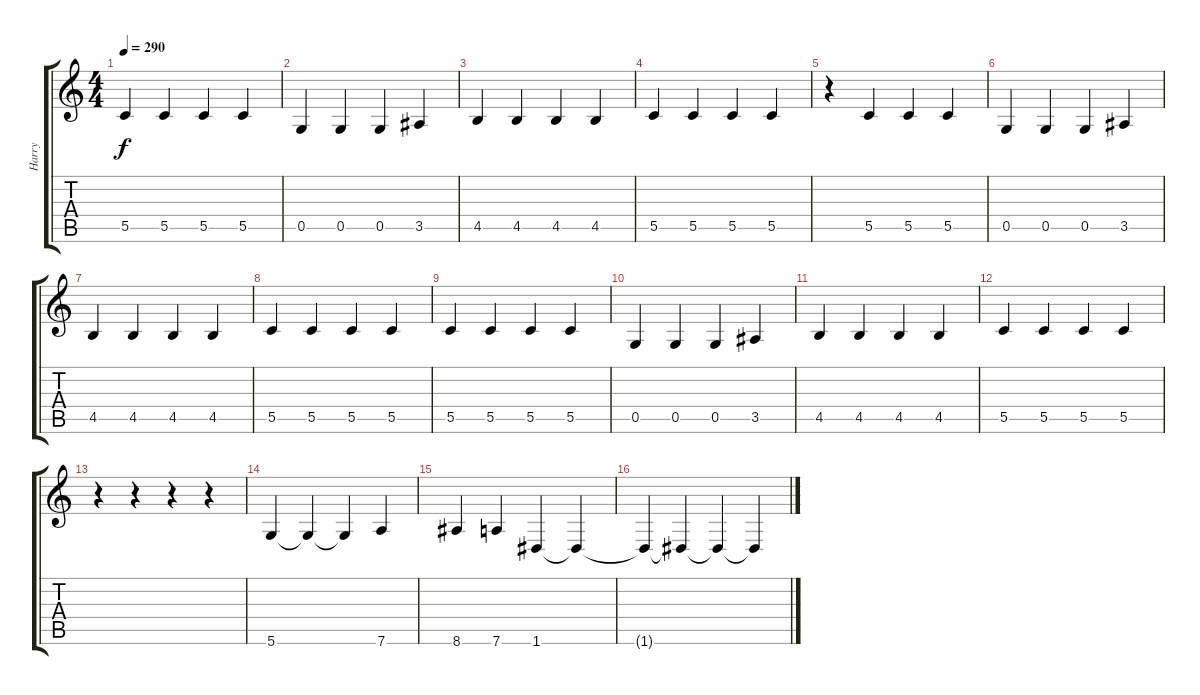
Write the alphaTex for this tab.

\track ("Harry" "Harry") {instrument electricbasspick}
\staff {score tabs}
\tuning (D4 A3 F3 C3 G2 D2) {hide}
\ts (4 4)
\tempo 290
\clef g2
\ks c
5.5.4{dy f} 5.5.4 5.5.4 5.5.4 |
0.5.4 0.5.4 0.5.4 3.5.4 |
4.5.4 4.5.4 4.5.4 4.5.4 |
5.5.4 5.5.4 5.5.4 5.5.4 |
r.4 5.5.4 5.5.4 5.5.4 |
0.5.4 0.5.4 0.5.4 3.5.4 |
4.5.4 4.5.4 4.5.4 4.5.4 |
5.5.4 5.5.4 5.5.4 5.5.4 |
5.5.4 5.5.4 5.5.4 5.5.4 |
0.5.4 0.5.4 0.5.4 3.5.4 |
4.5.4 4.5.4 4.5.4 4.5.4 |
5.5.4 5.5.4 5.5.4 5.5.4 |
r.4 r.4 r.4 r.4 |
5.6.4 5.6{t}.4 5.6{t}.4 7.6.4 |
8.6.4 7.6.4 1.6.4 1.6{t}.4 |
1.6{t}.4 1.6{t}.4 1.6{t}.4 1.6{t}.4
